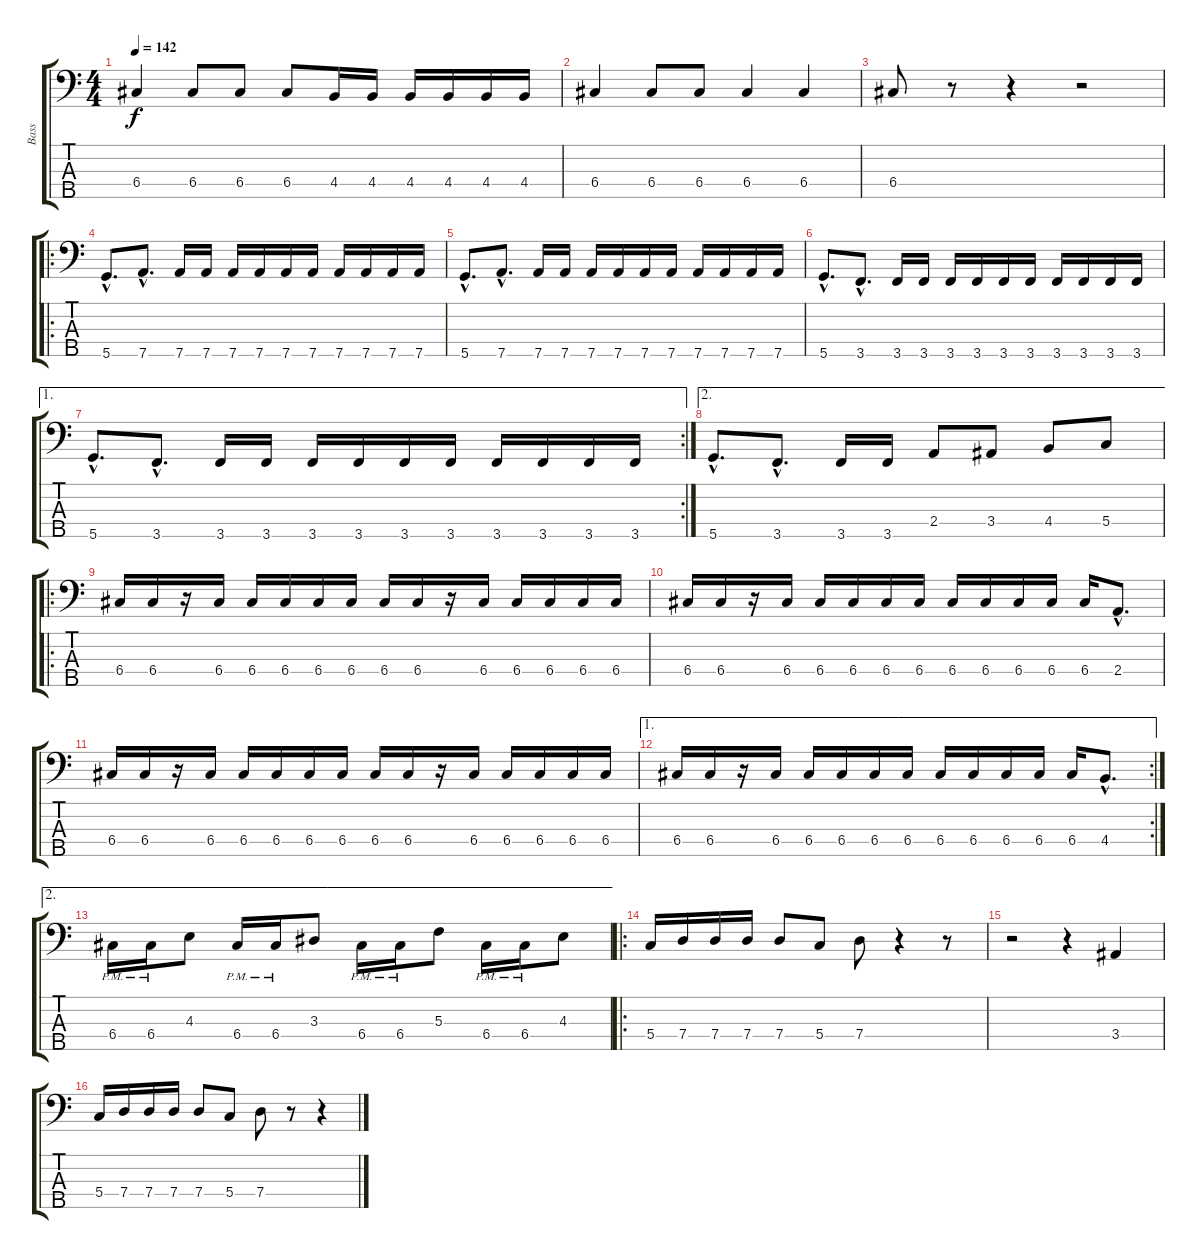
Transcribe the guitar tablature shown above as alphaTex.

\track ("Bass" "Bass") {instrument electricbassfinger}
\staff {score tabs}
\tuning (A2 F2 C2 G1 D1) {hide}
\ts (4 4)
\tempo 142
\clef f4
\ks c
6.4.4{dy f} 6.4.8 6.4.8 6.4.8 4.4.16 4.4.16 4.4.16 4.4.16 4.4.16 4.4.16 |
6.4.4 6.4.8 6.4.8 6.4.4 6.4.4 |
6.4.8 r.8 r.4 r.2 |
\ro
5.5{hac}.8{d} 7.5{hac}.8{d} 7.5.16 7.5.16 7.5.16 7.5.16 7.5.16 7.5.16 7.5.16 7.5.16 7.5.16 7.5.16 |
5.5{hac}.8{d} 7.5{hac}.8{d} 7.5.16 7.5.16 7.5.16 7.5.16 7.5.16 7.5.16 7.5.16 7.5.16 7.5.16 7.5.16 |
5.5{hac}.8{d} 3.5{hac}.8{d} 3.5.16 3.5.16 3.5.16 3.5.16 3.5.16 3.5.16 3.5.16 3.5.16 3.5.16 3.5.16 |
\ae 1
\rc 2
5.5{hac}.8{d} 3.5{hac}.8{d} 3.5.16 3.5.16 3.5.16 3.5.16 3.5.16 3.5.16 3.5.16 3.5.16 3.5.16 3.5.16 |
\ae 2
5.5{hac}.8{d} 3.5{hac}.8{d} 3.5.16 3.5.16 2.4.8 3.4.8 4.4.8 5.4.8 |
\ro
6.4.16 6.4.16 r.16 6.4.16 6.4.16 6.4.16 6.4.16 6.4.16 6.4.16 6.4.16 r.16 6.4.16 6.4.16 6.4.16 6.4.16 6.4.16 |
6.4.16 6.4.16 r.16 6.4.16 6.4.16 6.4.16 6.4.16 6.4.16 6.4.16 6.4.16 6.4.16 6.4.16 6.4.16 2.4{hac}.8{d} |
6.4.16 6.4.16 r.16 6.4.16 6.4.16 6.4.16 6.4.16 6.4.16 6.4.16 6.4.16 r.16 6.4.16 6.4.16 6.4.16 6.4.16 6.4.16 |
\ae 1
\rc 2
6.4.16 6.4.16 r.16 6.4.16 6.4.16 6.4.16 6.4.16 6.4.16 6.4.16 6.4.16 6.4.16 6.4.16 6.4.16 4.4{hac}.8{d} |
\ae 2
6.4{pm}.16 6.4{pm}.16 4.3.8 6.4{pm}.16 6.4{pm}.16 3.3.8 6.4{pm}.16 6.4{pm}.16 5.3.8 6.4{pm}.16 6.4{pm}.16 4.3.8 |
\ro
5.4.16 7.4.16 7.4.16 7.4.16 7.4.8 5.4.8 7.4.8 r.4 r.8 |
r.2 r.4 3.4.4 |
5.4.16 7.4.16 7.4.16 7.4.16 7.4.8 5.4.8 7.4.8 r.8 r.4
